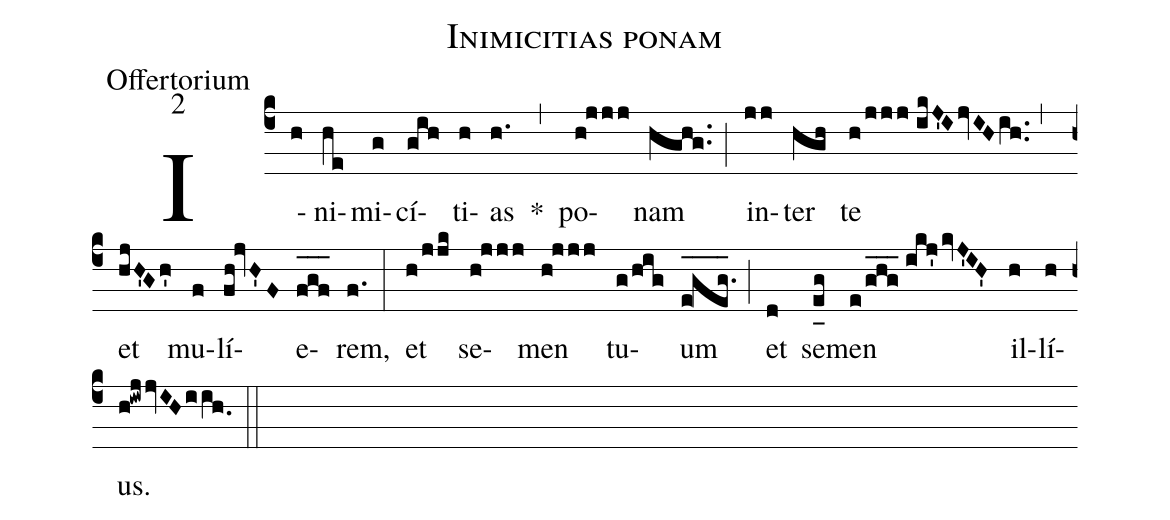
name:Inimicitias ponam;
office-part:Offertorium;
mode:2;
%%
(c4) I(h)ni(he)mi(g)cí(gih)ti(h)as(h.) *(,) po(h!jjj)nam(hghg..) (;) in(jj)ter(hgh) te(h/jjj//ikJ'I/jvIHih..) (,) et(hjH'Gh') mu(f)lí(fh!jvH'F)e(f_[oh:h]g_[oh:h]f_[oh:h])rem,(f.) (:) et(h/jjk) se(h!jjj)men(h!jjj) tu(g/hig)um(e_[oh:h]!g_[oh:h]e_[oh:h]g._[oh:h]) (;) et(d) se(e_[uh:l]g)men(e/ghg___//ikj'kvJ'IH') il(h)lí(h)us.(h!iwjjvIHiih.0) (::)
